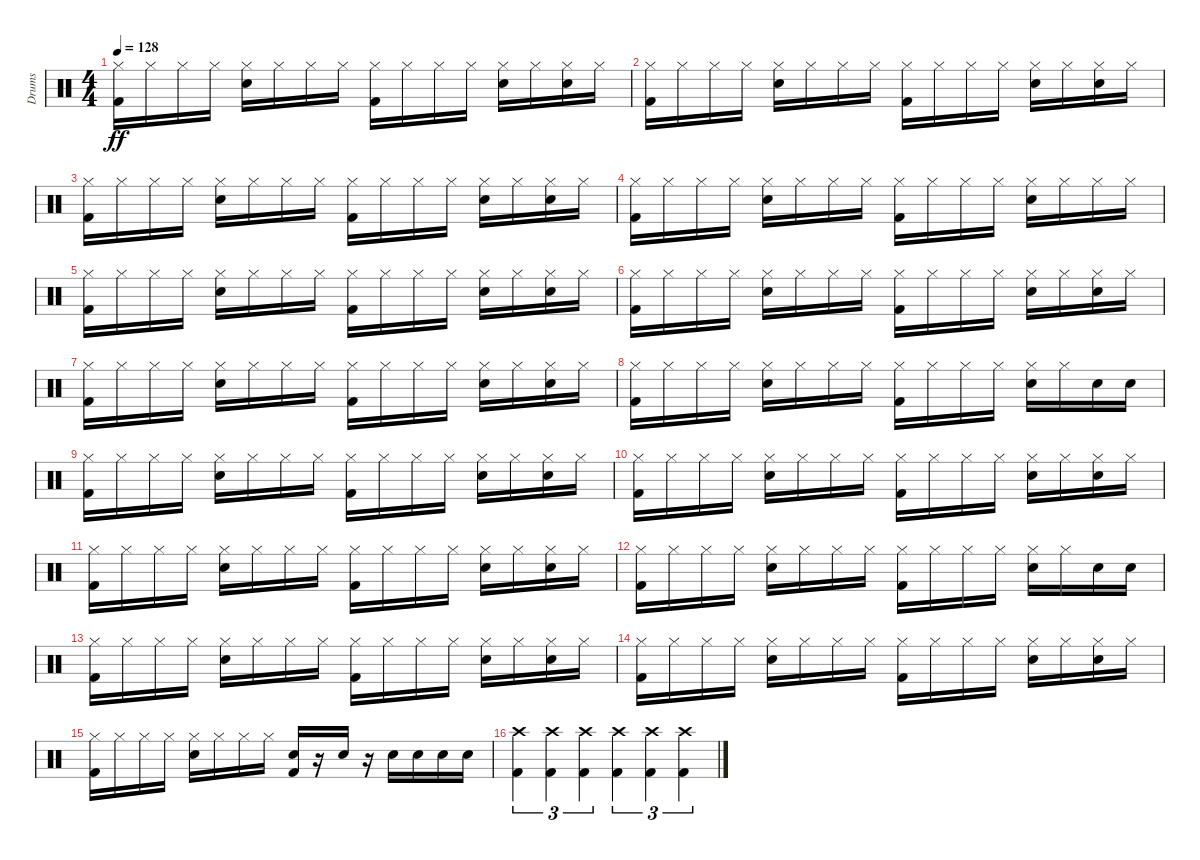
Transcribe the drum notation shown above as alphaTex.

\track ("Drums" "Drums") {instrument percussion}
\staff {score}
\articulation defaults
\ts (4 4)
\tempo 128
\clef neutral
\ks c
("Hi-Hat (closed)" "Kick (hit) 2").16{dy ff} "Hi-Hat (closed)".16 "Hi-Hat (closed)".16 "Hi-Hat (closed)".16 ("Hi-Hat (closed)" "Snare (hit) 2").16 "Hi-Hat (closed)".16 "Hi-Hat (closed)".16 "Hi-Hat (closed)".16 ("Hi-Hat (closed)" "Kick (hit) 2").16 "Hi-Hat (closed)".16 "Hi-Hat (closed)".16 "Hi-Hat (closed)".16 ("Hi-Hat (closed)" "Snare (hit) 2").16 "Hi-Hat (closed)".16 ("Hi-Hat (closed)" "Snare (hit) 2").16 "Hi-Hat (closed)".16 |
("Hi-Hat (closed)" "Kick (hit) 2").16 "Hi-Hat (closed)".16 "Hi-Hat (closed)".16 "Hi-Hat (closed)".16 ("Hi-Hat (closed)" "Snare (hit) 2").16 "Hi-Hat (closed)".16 "Hi-Hat (closed)".16 "Hi-Hat (closed)".16 ("Hi-Hat (closed)" "Kick (hit) 2").16 "Hi-Hat (closed)".16 "Hi-Hat (closed)".16 "Hi-Hat (closed)".16 ("Hi-Hat (closed)" "Snare (hit) 2").16 "Hi-Hat (closed)".16 ("Hi-Hat (closed)" "Snare (hit) 2").16 "Hi-Hat (closed)".16 |
("Hi-Hat (closed)" "Kick (hit) 2").16 "Hi-Hat (closed)".16 "Hi-Hat (closed)".16 "Hi-Hat (closed)".16 ("Hi-Hat (closed)" "Snare (hit) 2").16 "Hi-Hat (closed)".16 "Hi-Hat (closed)".16 "Hi-Hat (closed)".16 ("Hi-Hat (closed)" "Kick (hit) 2").16 "Hi-Hat (closed)".16 "Hi-Hat (closed)".16 "Hi-Hat (closed)".16 ("Hi-Hat (closed)" "Snare (hit) 2").16 "Hi-Hat (closed)".16 ("Hi-Hat (closed)" "Snare (hit) 2").16 "Hi-Hat (closed)".16 |
("Hi-Hat (closed)" "Kick (hit) 2").16 "Hi-Hat (closed)".16 "Hi-Hat (closed)".16 "Hi-Hat (closed)".16 ("Hi-Hat (closed)" "Snare (hit) 2").16 "Hi-Hat (closed)".16 "Hi-Hat (closed)".16 "Hi-Hat (closed)".16 ("Hi-Hat (closed)" "Kick (hit) 2").16 "Hi-Hat (closed)".16 "Hi-Hat (closed)".16 "Hi-Hat (closed)".16 ("Hi-Hat (closed)" "Snare (hit) 2").16 "Hi-Hat (closed)".16 "Hi-Hat (closed)".16 "Hi-Hat (closed)".16 |
("Hi-Hat (closed)" "Kick (hit) 2").16 "Hi-Hat (closed)".16 "Hi-Hat (closed)".16 "Hi-Hat (closed)".16 ("Hi-Hat (closed)" "Snare (hit) 2").16 "Hi-Hat (closed)".16 "Hi-Hat (closed)".16 "Hi-Hat (closed)".16 ("Hi-Hat (closed)" "Kick (hit) 2").16 "Hi-Hat (closed)".16 "Hi-Hat (closed)".16 "Hi-Hat (closed)".16 ("Hi-Hat (closed)" "Snare (hit) 2").16 "Hi-Hat (closed)".16 ("Hi-Hat (closed)" "Snare (hit) 2").16 "Hi-Hat (closed)".16 |
("Hi-Hat (closed)" "Kick (hit) 2").16 "Hi-Hat (closed)".16 "Hi-Hat (closed)".16 "Hi-Hat (closed)".16 ("Hi-Hat (closed)" "Snare (hit) 2").16 "Hi-Hat (closed)".16 "Hi-Hat (closed)".16 "Hi-Hat (closed)".16 ("Hi-Hat (closed)" "Kick (hit) 2").16 "Hi-Hat (closed)".16 "Hi-Hat (closed)".16 "Hi-Hat (closed)".16 ("Hi-Hat (closed)" "Snare (hit) 2").16 "Hi-Hat (closed)".16 ("Hi-Hat (closed)" "Snare (hit) 2").16 "Hi-Hat (closed)".16 |
("Hi-Hat (closed)" "Kick (hit) 2").16 "Hi-Hat (closed)".16 "Hi-Hat (closed)".16 "Hi-Hat (closed)".16 ("Hi-Hat (closed)" "Snare (hit) 2").16 "Hi-Hat (closed)".16 "Hi-Hat (closed)".16 "Hi-Hat (closed)".16 ("Hi-Hat (closed)" "Kick (hit) 2").16 "Hi-Hat (closed)".16 "Hi-Hat (closed)".16 "Hi-Hat (closed)".16 ("Hi-Hat (closed)" "Snare (hit) 2").16 "Hi-Hat (closed)".16 ("Hi-Hat (closed)" "Snare (hit) 2").16 "Hi-Hat (closed)".16 |
("Hi-Hat (closed)" "Kick (hit) 2").16 "Hi-Hat (closed)".16 "Hi-Hat (closed)".16 "Hi-Hat (closed)".16 ("Hi-Hat (closed)" "Snare (hit) 2").16 "Hi-Hat (closed)".16 "Hi-Hat (closed)".16 "Hi-Hat (closed)".16 ("Hi-Hat (closed)" "Kick (hit) 2").16 "Hi-Hat (closed)".16 "Hi-Hat (closed)".16 "Hi-Hat (closed)".16 ("Hi-Hat (closed)" "Snare (hit) 2").16 "Hi-Hat (closed)".16 "Snare (hit) 2".16 "Snare (hit) 2".16 |
("Hi-Hat (closed)" "Kick (hit) 2").16 "Hi-Hat (closed)".16 "Hi-Hat (closed)".16 "Hi-Hat (closed)".16 ("Hi-Hat (closed)" "Snare (hit) 2").16 "Hi-Hat (closed)".16 "Hi-Hat (closed)".16 "Hi-Hat (closed)".16 ("Hi-Hat (closed)" "Kick (hit) 2").16 "Hi-Hat (closed)".16 "Hi-Hat (closed)".16 "Hi-Hat (closed)".16 ("Hi-Hat (closed)" "Snare (hit) 2").16 "Hi-Hat (closed)".16 ("Hi-Hat (closed)" "Snare (hit) 2").16 "Hi-Hat (closed)".16 |
("Hi-Hat (closed)" "Kick (hit) 2").16 "Hi-Hat (closed)".16 "Hi-Hat (closed)".16 "Hi-Hat (closed)".16 ("Hi-Hat (closed)" "Snare (hit) 2").16 "Hi-Hat (closed)".16 "Hi-Hat (closed)".16 "Hi-Hat (closed)".16 ("Hi-Hat (closed)" "Kick (hit) 2").16 "Hi-Hat (closed)".16 "Hi-Hat (closed)".16 "Hi-Hat (closed)".16 ("Hi-Hat (closed)" "Snare (hit) 2").16 "Hi-Hat (closed)".16 ("Hi-Hat (closed)" "Snare (hit) 2").16 "Hi-Hat (closed)".16 |
("Hi-Hat (closed)" "Kick (hit) 2").16 "Hi-Hat (closed)".16 "Hi-Hat (closed)".16 "Hi-Hat (closed)".16 ("Hi-Hat (closed)" "Snare (hit) 2").16 "Hi-Hat (closed)".16 "Hi-Hat (closed)".16 "Hi-Hat (closed)".16 ("Hi-Hat (closed)" "Kick (hit) 2").16 "Hi-Hat (closed)".16 "Hi-Hat (closed)".16 "Hi-Hat (closed)".16 ("Hi-Hat (closed)" "Snare (hit) 2").16 "Hi-Hat (closed)".16 ("Hi-Hat (closed)" "Snare (hit) 2").16 "Hi-Hat (closed)".16 |
("Hi-Hat (closed)" "Kick (hit) 2").16 "Hi-Hat (closed)".16 "Hi-Hat (closed)".16 "Hi-Hat (closed)".16 ("Hi-Hat (closed)" "Snare (hit) 2").16 "Hi-Hat (closed)".16 "Hi-Hat (closed)".16 "Hi-Hat (closed)".16 ("Hi-Hat (closed)" "Kick (hit) 2").16 "Hi-Hat (closed)".16 "Hi-Hat (closed)".16 "Hi-Hat (closed)".16 ("Hi-Hat (closed)" "Snare (hit) 2").16 "Hi-Hat (closed)".16 "Snare (hit) 2".16 "Snare (hit) 2".16 |
("Hi-Hat (closed)" "Kick (hit) 2").16 "Hi-Hat (closed)".16 "Hi-Hat (closed)".16 "Hi-Hat (closed)".16 ("Hi-Hat (closed)" "Snare (hit) 2").16 "Hi-Hat (closed)".16 "Hi-Hat (closed)".16 "Hi-Hat (closed)".16 ("Hi-Hat (closed)" "Kick (hit) 2").16 "Hi-Hat (closed)".16 "Hi-Hat (closed)".16 "Hi-Hat (closed)".16 ("Hi-Hat (closed)" "Snare (hit) 2").16 "Hi-Hat (closed)".16 ("Hi-Hat (closed)" "Snare (hit) 2").16 "Hi-Hat (closed)".16 |
("Hi-Hat (closed)" "Kick (hit) 2").16 "Hi-Hat (closed)".16 "Hi-Hat (closed)".16 "Hi-Hat (closed)".16 ("Hi-Hat (closed)" "Snare (hit) 2").16 "Hi-Hat (closed)".16 "Hi-Hat (closed)".16 "Hi-Hat (closed)".16 ("Hi-Hat (closed)" "Kick (hit) 2").16 "Hi-Hat (closed)".16 "Hi-Hat (closed)".16 "Hi-Hat (closed)".16 ("Hi-Hat (closed)" "Snare (hit) 2").16 "Hi-Hat (closed)".16 ("Hi-Hat (closed)" "Snare (hit) 2").16 "Hi-Hat (closed)".16 |
("Kick (hit) 2" "Hi-Hat (closed)").16 "Hi-Hat (closed)".16 "Hi-Hat (closed)".16 "Hi-Hat (closed)".16 ("Snare (hit) 2" "Hi-Hat (closed)").16 "Hi-Hat (closed)".16 "Hi-Hat (closed)".16 "Hi-Hat (closed)".16 ("Kick (hit) 2" "Snare (hit) 2").16 r.16 "Snare (hit) 2".16 r.16 "Snare (hit) 2".16 "Snare (hit) 2".16 "Snare (hit) 2".16 "Snare (hit) 2".16 |
("Kick (hit) 2" "Crash high (hit)").4{tu (3 2)} ("Kick (hit) 2" "Crash high (hit)").4{tu (3 2)} ("Kick (hit) 2" "Crash high (hit)").4{tu (3 2)} ("Kick (hit) 2" "Crash high (hit)").4{tu (3 2)} ("Kick (hit) 2" "Crash high (hit)").4{tu (3 2)} ("Kick (hit) 2" "Crash high (hit)").4{tu (3 2)}
